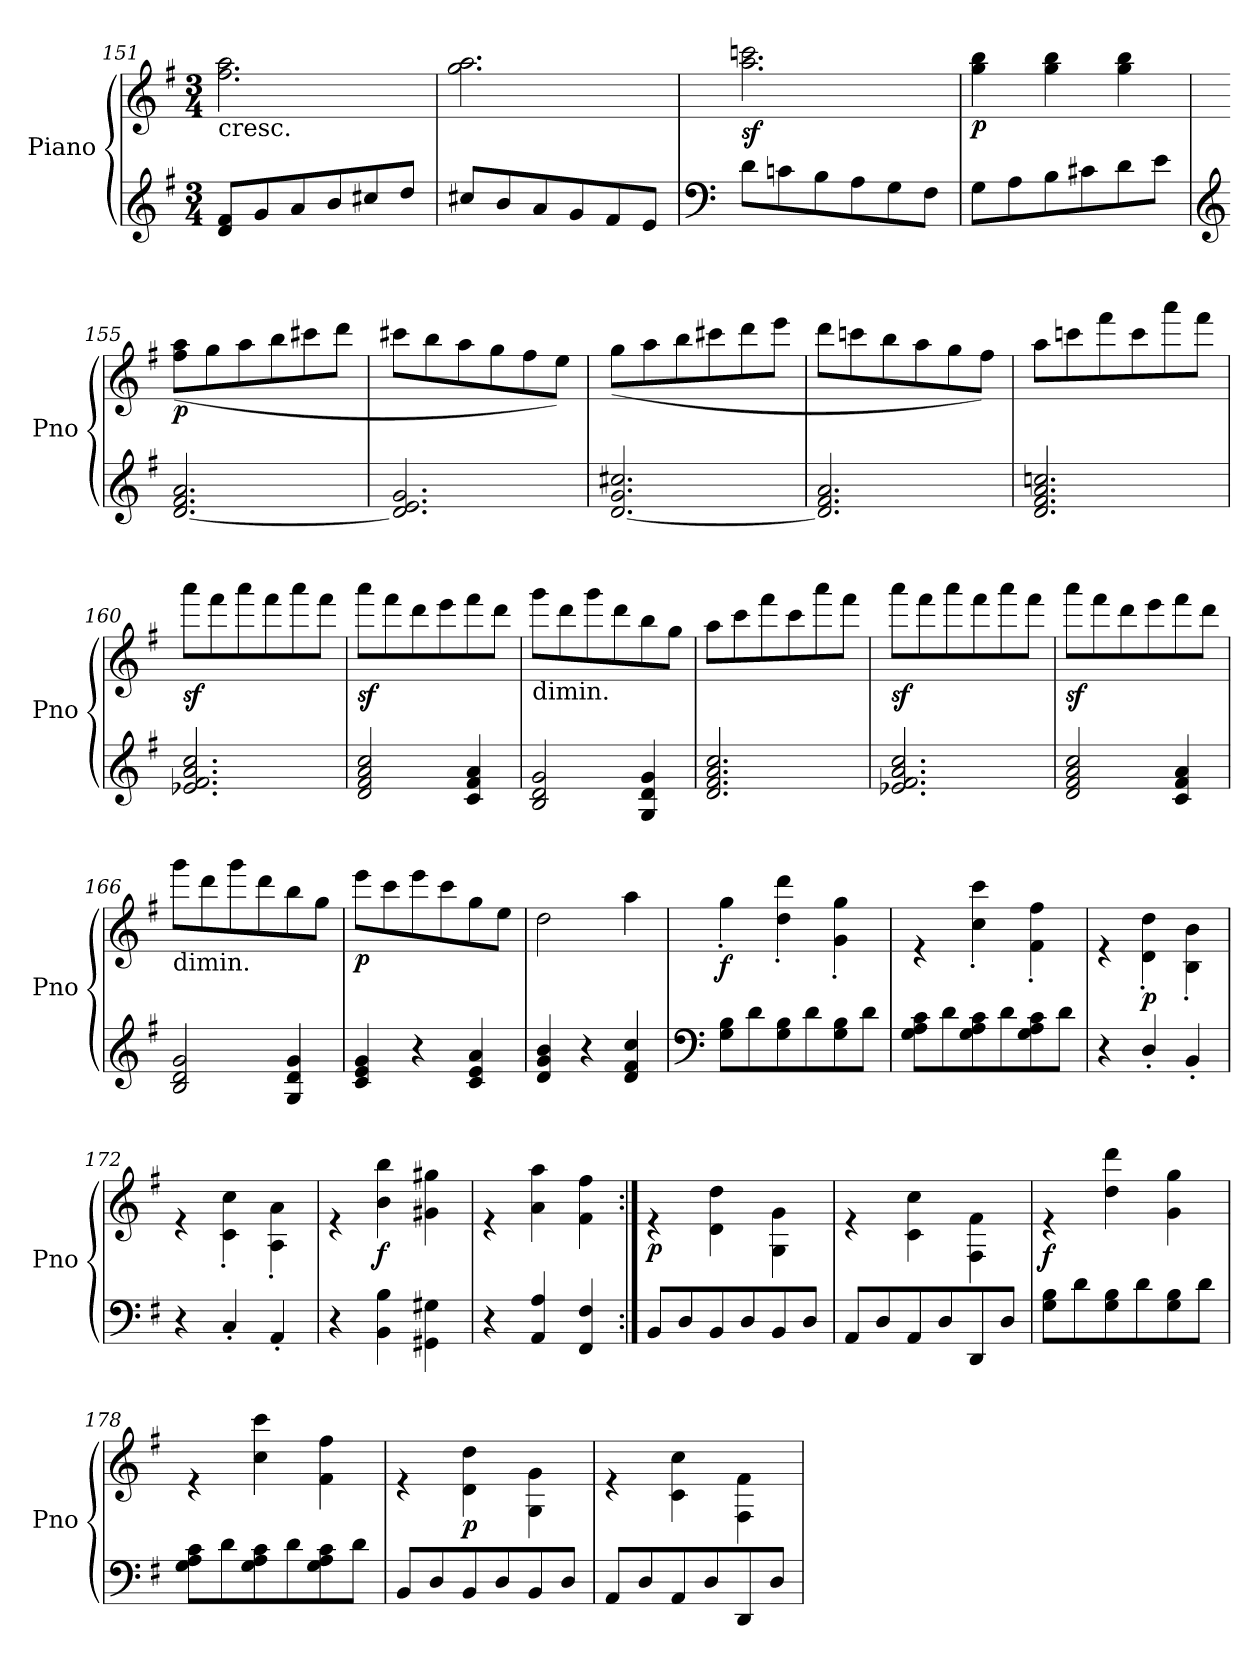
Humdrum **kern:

**kern	**kern	**dynam
*part1	*part1	*part1
*staff2	*staff1	*staff1/2
*I"Piano	*	*
*I'Pno	*	*
*clefG2	*clefG2	*
*k[f#]	*k[f#]	*
*G:	*G:	*
*M3/4	*M3/4	*
=151	=151	=151
*	*^	*
!	!LO:TX:b:t=cresc.	!	!
8d/ 8f#/L	2.ryy	2.ff#\ 2.aa\	.
8g/	.	.	.
8a/	.	.	.
8b/	.	.	.
8cc#X/	.	.	.
8dd/J	.	.	.
!!LO:LB:g=z	!!
=152	=152	=152	=152
8cc#X/L	2.ryy	2.gg\ 2.aa\	.
8b/	.	.	.
8a/	.	.	.
8g/	.	.	.
8f#/	.	.	.
8e/J	.	.	.
=153	=153	=153	=153
*clefF4	*	*	*
!	!	!	!LO:DY:b
8d\L	2.ryy	2.aa\ 2.cccn\	sf
8cn\	.	.	.
8B\	.	.	.
8A\	.	.	.
8G\	.	.	.
8F#\J	.	.	.
=154	=154	=154	=154
!	!	!	!LO:DY:b
8G\L	2.ryy	4gg\ 4bb\	p
8A\	.	.	.
8B\	.	4gg\ 4bb\	.
8c#X\	.	.	.
8d\	.	4gg\ 4bb\	.
8e\J	.	.	.
=155	=155	=155	=155
*clefG2	*	*	*
!	!	!	!LO:DY:b
[2.d/ 2.f#/ 2.a/	2.ryy	(<8ff#\ 8aa\L	p
.	.	8gg\	.
.	.	8aa\	.
.	.	8bb\	.
.	.	8ccc#X\	.
.	.	8ddd\J	.
=156	=156	=156	=156
2.d/] 2.e/ 2.g/	2.ryy	8ccc#X\L	.
.	.	8bb\	.
.	.	8aa\	.
.	.	8gg\	.
.	.	8ff#\	.
.	.	8ee\J)	.
!!LO:PB:g=z	!!
=157	=157	=157	=157
[2.d/ 2.g/ 2.cc#X/	2.ryy	(<8gg\L	.
.	.	8aa\	.
.	.	8bb\	.
.	.	8ccc#X\	.
.	.	8ddd\	.
.	.	8eee\J	.
=158	=158	=158	=158
2.d/] 2.f#/ 2.a/	2.ryy	8ddd\L	.
.	.	8cccn\	.
.	.	8bb\	.
.	.	8aa\	.
.	.	8gg\	.
.	.	8ff#\J)	.
=159	=159	=159	=159
2.d/ 2.f#/ 2.a/ 2.ccn/	2.ryy	8aa\L	.
.	.	8cccn\	.
.	.	8fff#\	.
.	.	8ccc\	.
.	.	8aaa\	.
.	.	8fff#\J	.
=160	=160	=160	=160
!	!	!	!LO:DY:b
2.e-X/ 2.f#/ 2.a/ 2.cc/	2.ryy	8aaa\L	sf
.	.	8fff#\	.
.	.	8aaa\	.
.	.	8fff#\	.
.	.	8aaa\	.
.	.	8fff#\J	.
=161	=161	=161	=161
!	!	!	!LO:DY:b
2d/ 2f#/ 2a/ 2cc/	2.ryy	8aaa\L	sf
.	.	8fff#\	.
.	.	8ddd\	.
.	.	8eee\	.
4c/ 4f#/ 4a/	.	8fff#\	.
.	.	8ddd\J	.
!!LO:LB:g=z	!!
=162	=162	=162	=162
!	!LO:TX:b:t=dimin.	!	!
2B/ 2d/ 2g/	2.ryy	8ggg\L	.
.	.	8ddd\	.
.	.	8ggg\	.
.	.	8ddd\	.
4G/ 4d/ 4g/	.	8bb\	.
.	.	8gg\J	.
=163	=163	=163	=163
2.d/ 2.f#/ 2.a/ 2.cc/	2.ryy	8aa\L	.
.	.	8ccc\	.
.	.	8fff#\	.
.	.	8ccc\	.
.	.	8aaa\	.
.	.	8fff#\J	.
=164	=164	=164	=164
!	!	!	!LO:DY:b
2.e-X/ 2.f#/ 2.a/ 2.cc/	2.ryy	8aaa\L	sf
.	.	8fff#\	.
.	.	8aaa\	.
.	.	8fff#\	.
.	.	8aaa\	.
.	.	8fff#\J	.
=165	=165	=165	=165
!	!	!	!LO:DY:b
2d/ 2f#/ 2a/ 2cc/	2.ryy	8aaa\L	sf
.	.	8fff#\	.
.	.	8ddd\	.
.	.	8eee\	.
4c/ 4f#/ 4a/	.	8fff#\	.
.	.	8ddd\J	.
=166	=166	=166	=166
!	!LO:TX:b:t=dimin.	!	!
2B/ 2d/ 2g/	2.ryy	8ggg\L	.
.	.	8ddd\	.
.	.	8ggg\	.
.	.	8ddd\	.
4G/ 4d/ 4g/	.	8bb\	.
.	.	8gg\J	.
!!LO:LB:g=z	!!
=167	=167	=167	=167
!	!	!	!LO:DY:b
4c/ 4e/ 4g/	2.ryy	8eee\L	p
.	.	8ccc\	.
4r	.	8eee\	.
.	.	8ccc\	.
4c/ 4e/ 4a/	.	8gg\	.
.	.	8ee\J	.
=168	=168	=168	=168
4d/ 4g/ 4b/	2.ryy	2dd\	.
4r	.	.	.
4d/ 4f#/ 4cc/	.	4aa\	.
=169	=169	=169	=169
*clefF4	*	*	*
!	!	!	!LO:DY:b
8G\ 8B\L	2.ryy	4gg'\	f
8d\	.	.	.
8G\ 8B\	.	4dd\' 4ddd\'	.
8d\	.	.	.
8G\ 8B\	.	4g\' 4gg\'	.
8d\J	.	.	.
=170	=170	=170	=170
8G\ 8A\ 8c\L	2.ryy	4r	.
8d\	.	.	.
8G\ 8A\ 8c\	.	4cc\' 4ccc\'	.
8d\	.	.	.
8G\ 8A\ 8c\	.	4f#\' 4ff#\'	.
8d\J	.	.	.
=171	=171	=171	=171
4r	2.ryy	4r	.
!	!	!	!LO:DY:b
4D'/	.	4d\' 4dd\'	p
4BB'/	.	4B\' 4b\'	.
=172	=172	=172	=172
4r	2.ryy	4r	.
4C'/	.	4c\' 4cc\'	.
4AA'/	.	4A\' 4a\'	.
=173	=173	=173	=173
4r	2.ryy	4r	.
!	!	!	!LO:DY:b
4BB\ 4B\	.	4b\ 4bb\	f
4GG#X\ 4G#X\	.	4g#X\ 4gg#X\	.
=174	=174	=174	=174
4r	2.ryy	4r	.
4AA/ 4A/	.	4a\ 4aa\	.
4FF#/ 4F#/	.	4f#\ 4ff#\	.
!!LO:LB:g=z	!!
=175:|!	=175:|!	=175:|!	=175:|!
!	!	!	!LO:DY:b
8BB/L	2.ryy	4r	p
8D/	.	.	.
8BB/	.	4d\ 4dd\	.
8D/	.	.	.
8BB/	.	4G\ 4g\	.
8D/J	.	.	.
=176	=176	=176	=176
8AA/L	2.ryy	4r	.
8D/	.	.	.
8AA/	.	4c\ 4cc\	.
8D/	.	.	.
8DD/	.	4F#\ 4f#\	.
8D/J	.	.	.
=177	=177	=177	=177
!	!	!	!LO:DY:b
8G\ 8B\L	2.ryy	4r	f
8d\	.	.	.
8G\ 8B\	.	4dd\ 4ddd\	.
8d\	.	.	.
8G\ 8B\	.	4g\ 4gg\	.
8d\J	.	.	.
=178	=178	=178	=178
8G\ 8A\ 8c\L	2.ryy	4r	.
8d\	.	.	.
8G\ 8A\ 8c\	.	4cc\ 4ccc\	.
8d\	.	.	.
8G\ 8A\ 8c\	.	4f#\ 4ff#\	.
8d\J	.	.	.
=179	=179	=179	=179
8BB/L	2.ryy	4r	.
8D/	.	.	.
!	!	!	!LO:DY:b
8BB/	.	4d\ 4dd\	p
8D/	.	.	.
8BB/	.	4G\ 4g\	.
8D/J	.	.	.
=180	=180	=180	=180
8AA/L	2.ryy	4r	.
8D/	.	.	.
8AA/	.	4c\ 4cc\	.
8D/	.	.	.
8DD/	.	4F#\ 4f#\	.
8D/J	.	.	.
*	*v	*v	*
=	=	=
*-	*-	*-
